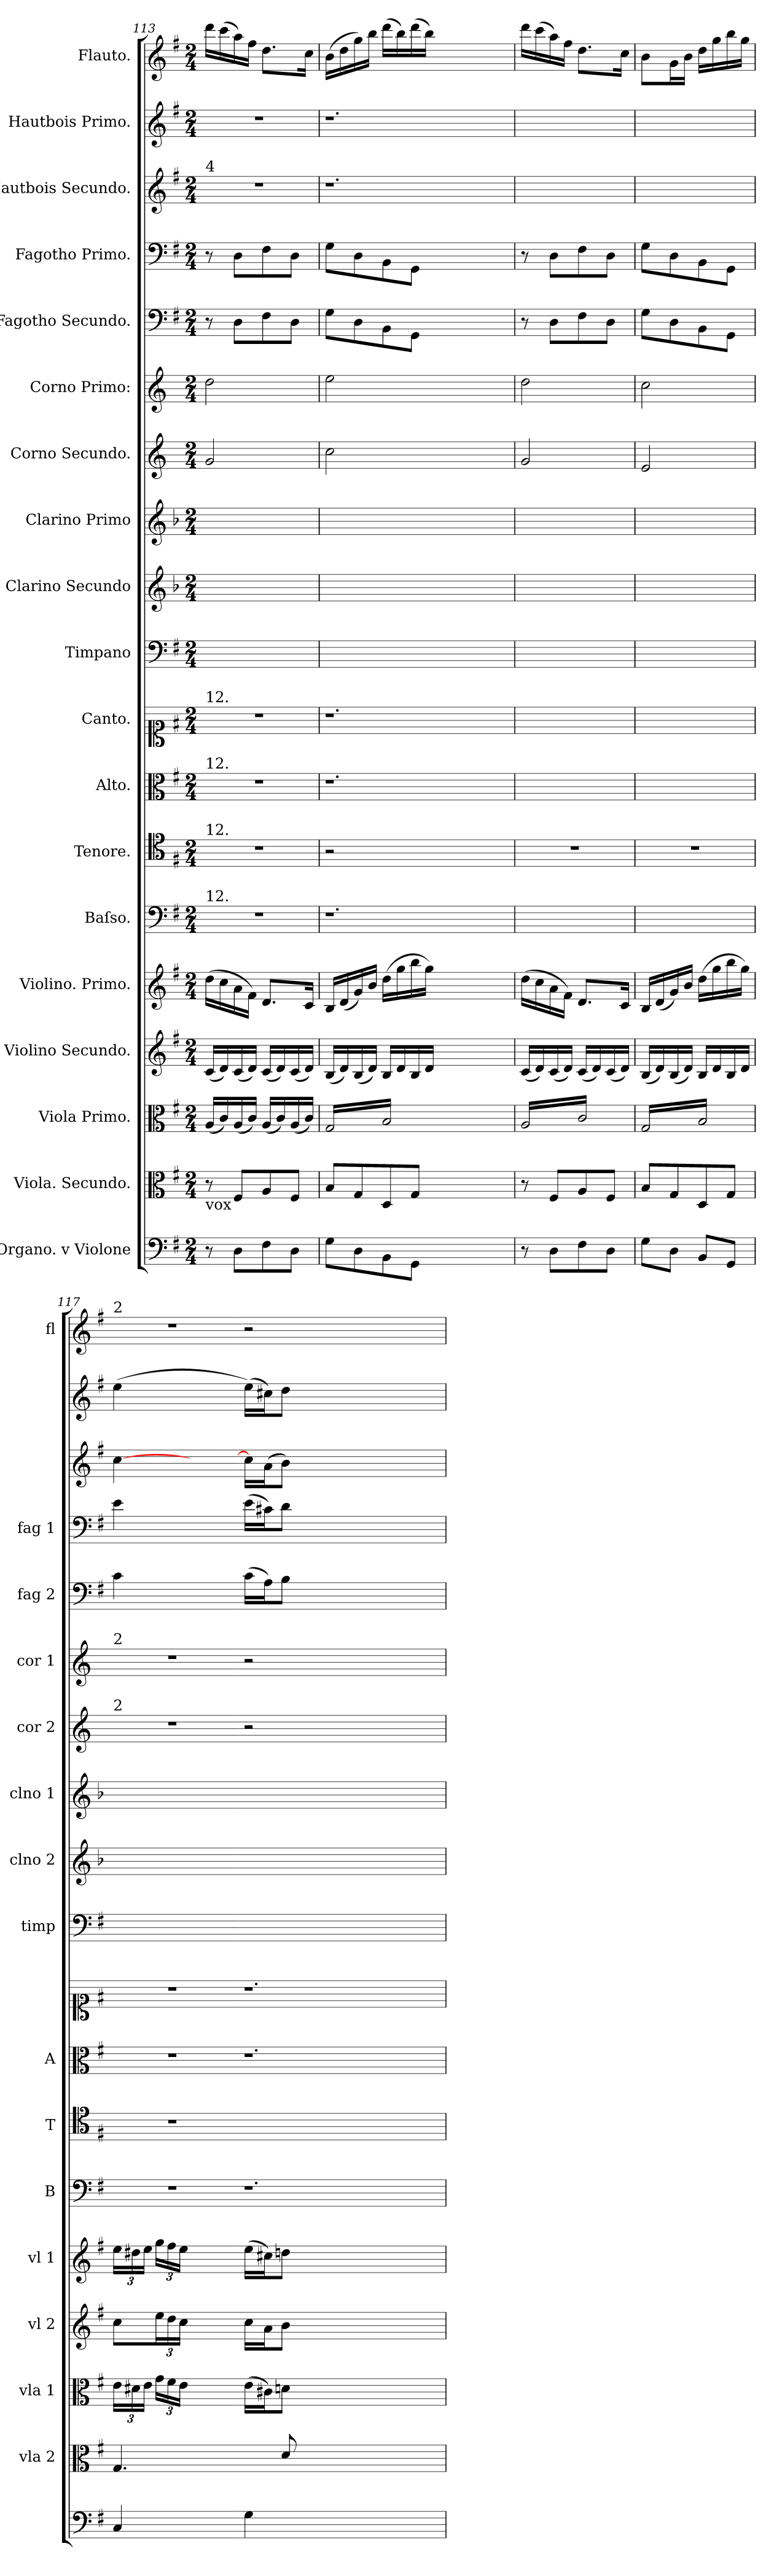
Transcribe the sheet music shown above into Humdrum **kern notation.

**kern	**kern	**dynam	**kern	**dynam	**kern	**dynam	**kern	**dynam	**kern	**kern	**kern	**kern	**kern	**kern	**kern	**kern	**dynam	**kern	**dynam	**kern	**dynam	**kern	**dynam	**kern	**dynam	**kern	**kern	**dynam
*part19	*part18	*part18	*part17	*part17	*part16	*part16	*part15	*part15	*part14	*part13	*part12	*part11	*part10	*part9	*part8	*part7	*part7	*part6	*part6	*part5	*part5	*part4	*part4	*part3	*part3	*part2	*part1	*part1
*staff19	*staff18	*staff18	*staff17	*staff17	*staff16	*staff16	*staff15	*staff15	*staff14	*staff13	*staff12	*staff11	*staff10	*staff9	*staff8	*staff7	*staff7	*staff6	*staff6	*staff5	*staff5	*staff4	*staff4	*staff3	*staff3	*staff2	*staff1	*staff1
*I"Organo. v Violone	*I"Viola. Secundo.	*	*I"Viola Primo.	*	*I"Violino Secundo.	*	*I"Violino. Primo.	*	*I"Baſso.	*I"Tenore.	*I"Alto.	*I"Canto.	*I"Timpano	*I"Clarino Secundo	*I"Clarino Primo	*I"Corno Secundo.	*	*I"Corno Primo:	*	*I"Fagotho Secundo.	*	*I"Fagotho Primo.	*	*I"Hautbois Secundo.	*	*I"Hautbois Primo.	*I"Flauto.	*
*	*I'vla 2	*	*I'vla 1	*	*I'vl 2	*	*I'vl 1	*	*I'B	*I'T	*I'A	*	*I'timp	*I'clno 2	*I'clno 1	*I'cor 2	*	*I'cor 1	*	*I'fag 2	*	*I'fag 1	*	*	*	*	*I'fl	*
*clefF4	*clefC3	*	*clefC3	*	*clefG2	*	*clefG2	*	*clefF4	*clefC4	*clefC3	*clefC1	*clefF4	*clefG2	*clefG2	*clefG2	*	*clefG2	*	*clefF4	*	*clefF4	*	*clefG2	*	*clefG2	*clefG2	*
*	*	*	*	*	*	*	*	*	*	*	*	*	*	*ITrd-1c-2	*ITrd-1c-2	*ITrd3c5	*	*ITrd3c5	*	*	*	*	*	*	*	*	*	*
*k[f#]	*k[f#]	*	*k[f#]	*	*k[f#]	*	*k[f#]	*	*k[f#]	*k[f#]	*k[f#]	*k[f#]	*k[f#]	*k[f#]	*k[f#]	*k[f#]	*	*k[f#]	*	*k[f#]	*	*k[f#]	*	*k[f#]	*	*k[f#]	*k[f#]	*
*G:	*G:	*	*G:	*	*G:	*	*G:	*	*G:	*G:	*G:	*G:	*G:	*G:	*G:	*G:	*	*G:	*	*	*	*	*	*G:	*	*G:	*G:	*
*M2/4	*M2/4	*	*M2/4	*	*M2/4	*	*M2/4	*	*M2/4	*M2/4	*M2/4	*M2/4	*M2/4	*M2/4	*M2/4	*M2/4	*	*M2/4	*	*M2/4	*	*M2/4	*	*M2/4	*	*M2/4	*M2/4	*
=113	=113	=113	=113	=113	=113	=113	=113	=113	=113	=113	=113	=113	=113	=113	=113	=113	=113	=113	=113	=113	=113	=113	=113	=113	=113	=113	=113	=113
!	!	!	!	!	!	!	!	!	!	!	!	!	!	!	!	!	!	!	!	!	!	!	!	!LO:TX:a:t=4	!	!	!	!
!	!	!	!	!	!	!	!	!	!	!	!	!LO:TX:a:t=12.	!	!	!	!	!	!	!	!	!	!	!	!	!	!	!	!
!	!	!	!	!	!	!	!	!	!	!	!LO:TX:a:t=12.	!	!	!	!	!	!	!	!	!	!	!	!	!	!	!	!	!
!	!	!	!	!	!	!	!	!	!	!LO:TX:a:t=12.	!	!	!	!	!	!	!	!	!	!	!	!	!	!	!	!	!	!
!	!	!	!	!	!	!	!	!	!LO:TX:a:t=12.	!	!	!	!	!	!	!	!	!	!	!	!	!	!	!	!	!	!	!
!	!LO:TX:b:t=vox	!	!	!	!	!	!	!	!	!	!	!	!	!	!	!	!	!	!	!	!	!	!	!	!	!	!	!
!	!	!LO:DY:b:rj	!	!LO:DY:a	!	!LO:DY:a	!	!LO:DY:b	!	!	!	!	!	!	!	!	!LO:DY:b	!	!LO:DY:b	!	!	!	!	!	!	!	!	!LO:DY:b
8r	8r	p&colon;	(16A/LL	p&colon;	(16c/LL	pia	(16dd\LL	pia&colon;	2r	2r	2r	2r	2ryy	2ryy	2ryy	2d/	pia	2a\	pio	8r	.	8r	.	2r	.	2r	16ddd\LL	pia
.	.	.	16c/)	.	16d/)	.	16cc\	.	.	.	.	.	.	.	.	.	.	.	.	.	.	.	.	.	.	.	(16ccc\	.
!	!	!	!	!	!	!	!	!	!	!	!	!	!	!	!	!	!	!	!	!	!LO:DY:a	!	!LO:DY:a	!	!	!	!	!
8D\L	8F#/L	.	(16A/	.	(16c/	.	16a\	.	.	.	.	.	.	.	.	.	.	.	.	8D\L	Piano	8D\L	Piano	.	.	.	16aa\)	.
.	.	.	16c/JJ)	.	16d/JJ)	.	16f#\JJ)	.	.	.	.	.	.	.	.	.	.	.	.	.	.	.	.	.	.	.	16ff#\JJ	.
8F#\	8A/	.	(16A/LL	.	(16c/LL	.	8.d/L	.	.	.	.	.	.	.	.	.	.	.	.	8F#\	.	8F#\	.	.	.	.	8.dd\L	.
.	.	.	16c/)	.	16d/)	.	.	.	.	.	.	.	.	.	.	.	.	.	.	.	.	.	.	.	.	.	.	.
8D\J	8F#/J	.	(16A/	.	(16c/	.	.	.	.	.	.	.	.	.	.	.	.	.	.	8D\J	.	8D\J	.	.	.	.	.	.
.	.	.	16c/JJ)	.	16d/JJ)	.	16c/Jk	.	.	.	.	.	.	.	.	.	.	.	.	.	.	.	.	.	.	.	16cc\Jk	.
=114	=114	=114	=114	=114	=114	=114	=114	=114	=114	=114	=114	=114	=114	=114	=114	=114	=114	=114	=114	=114	=114	=114	=114	=114	=114	=114	=114	=114
*	*	*	*tremolo	*	*	*	*	*	*	*	*	*	*	*	*	*	*	*	*	*	*	*	*	*	*	*	*	*
8G\L	8B/L	.	(16G/LL	.	(16B/LL	.	16B/LL	.	1.r	2r	1.r	1.r	2ryy	2ryy	2ryy	2g\	.	2b\	.	8G\L	.	8G\L	.	1.r	.	1.r	(16b\LL	.
.	.	.	16B/)	.	16d/)	.	(16d/	.	.	.	.	.	.	.	.	.	.	.	.	.	.	.	.	.	.	.	16dd\	.
8D\	8G/	.	16G/	.	(16B/	.	16g/)	.	.	.	.	.	.	.	.	.	.	.	.	8D\	.	8D\	.	.	.	.	16gg\)	.
.	.	.	16B/)	.	16d/JJ)	.	16b/JJ	.	.	.	.	.	.	.	.	.	.	.	.	.	.	.	.	.	.	.	16bb\JJ	.
8BB\	8D/	.	16G/	.	16B/LL	.	(16dd\LL	.	.	.	.	.	.	.	.	.	.	.	.	8BB\	.	8BB\	.	.	.	.	(16ddd\LL	.
.	.	.	16B/)	.	16d/	.	16gg\	.	.	.	.	.	.	.	.	.	.	.	.	.	.	.	.	.	.	.	16bb\)	.
8GG\J	8G/J	.	16G/	.	16B/	.	16bb\	.	.	.	.	.	.	.	.	.	.	.	.	8GG\J	.	8GG\J	.	.	.	.	(16ddd\	.
.	.	.	16B/)JJ	.	16d/JJ	.	16gg\JJ)	.	.	.	.	.	.	.	.	.	.	.	.	.	.	.	.	.	.	.	16bb\JJ)	.
1ryy	1ryy	.	1ryy	.	1ryy	.	1ryy	.	.	1ryy	.	.	1ryy	1ryy	1ryy	1ryy	.	1ryy	.	1ryy	.	1ryy	.	.	.	.	1ryy	.
.	.	.	.	.	.	.	.	.	.	.	.	.	.	.	.	.	.	.	.	.	.	.	.	.	.	.	.	.
.	.	.	.	.	.	.	.	.	.	.	.	.	.	.	.	.	.	.	.	.	.	.	.	.	.	.	.	.
.	.	.	.	.	.	.	.	.	.	.	.	.	.	.	.	.	.	.	.	.	.	.	.	.	.	.	.	.
=115	=115	=115	=115	=115	=115	=115	=115	=115	=115	=115	=115	=115	=115	=115	=115	=115	=115	=115	=115	=115	=115	=115	=115	=115	=115	=115	=115	=115
8r	8r	.	(16A/LL	.	(16c/LL	.	(16dd\LL	.	2ryy	2r	2ryy	2ryy	2ryy	2ryy	2ryy	2d/	.	2a\	.	8r	.	8r	.	2ryy	.	2ryy	16ddd\LL	.
.	.	.	16c/)	.	16d/)	.	16cc\	.	.	.	.	.	.	.	.	.	.	.	.	.	.	.	.	.	.	.	(16ccc\	.
8D\L	8F#/L	.	16A/	.	(16c/	.	16a\	.	.	.	.	.	.	.	.	.	.	.	.	8D\L	.	8D\L	.	.	.	.	16aa\)	.
.	.	.	16c/)	.	16d/JJ)	.	16f#\JJ)	.	.	.	.	.	.	.	.	.	.	.	.	.	.	.	.	.	.	.	16ff#\JJ	.
8F#\	8A/	.	16A/	.	(16c/LL	.	8.d/L	.	.	.	.	.	.	.	.	.	.	.	.	8F#\	.	8F#\	.	.	.	.	8.dd\L	.
.	.	.	16c/)	.	16d/)	.	.	.	.	.	.	.	.	.	.	.	.	.	.	.	.	.	.	.	.	.	.	.
8D\J	8F#/J	.	16A/	.	(16c/	.	.	.	.	.	.	.	.	.	.	.	.	.	.	8D\J	.	8D\J	.	.	.	.	.	.
.	.	.	16c/)JJ	.	16d/JJ)	.	16c/Jk	.	.	.	.	.	.	.	.	.	.	.	.	.	.	.	.	.	.	.	16cc\Jk	.
=116	=116	=116	=116	=116	=116	=116	=116	=116	=116	=116	=116	=116	=116	=116	=116	=116	=116	=116	=116	=116	=116	=116	=116	=116	=116	=116	=116	=116
8G\L	8B/L	.	(16G/LL	.	(16B/LL	.	16B/LL	.	2ryy	2r	2ryy	2ryy	2ryy	2ryy	2ryy	2B/	.	2g\	.	8G\L	.	8G\L	.	2ryy	.	2ryy	8b\L	.
.	.	.	16B/)	.	16d/)	.	(16d/	.	.	.	.	.	.	.	.	.	.	.	.	.	.	.	.	.	.	.	.	.
8D\J	8G/	.	16G/	.	(16B/	.	16g/)	.	.	.	.	.	.	.	.	.	.	.	.	8D\	.	8D\	.	.	.	.	16g\L	.
.	.	.	16B/)	.	16d/JJ)	.	16b/JJ	.	.	.	.	.	.	.	.	.	.	.	.	.	.	.	.	.	.	.	16b\JJ	.
8BB/L	8D/	.	16G/	.	16B/LL	.	(16dd\LL	.	.	.	.	.	.	.	.	.	.	.	.	8BB\	.	8BB\	.	.	.	.	16dd\LL	.
.	.	.	16B/)	.	16d/	.	16gg\	.	.	.	.	.	.	.	.	.	.	.	.	.	.	.	.	.	.	.	16gg\	.
8GG/J	8G/J	.	16G/	.	16B/	.	16bb\	.	.	.	.	.	.	.	.	.	.	.	.	8GG\J	.	8GG\J	.	.	.	.	16bb\	.
.	.	.	16B/)JJ	.	16d/JJ	.	16gg\JJ)	.	.	.	.	.	.	.	.	.	.	.	.	.	.	.	.	.	.	.	16gg\JJ	.
*	*	*	*Xtremolo	*	*	*	*	*	*	*	*	*	*	*	*	*	*	*	*	*	*	*	*	*	*	*	*	*
=117	=117	=117	=117	=117	=117	=117	=117	=117	=117	=117	=117	=117	=117	=117	=117	=117	=117	=117	=117	=117	=117	=117	=117	=117	=117	=117	=117	=117
!	!	!	!	!	!	!	!	!	!	!	!	!	!	!	!	!	!	!	!	!	!	!	!	!	!	!	!LO:TX:a:t=2	!
!	!	!	!	!	!	!	!	!	!	!	!	!	!	!	!	!	!	!LO:TX:a:t=2	!	!	!	!	!	!	!	!	!	!
!	!	!	!	!	!	!	!	!	!	!	!	!	!	!	!	!LO:TX:a:t=2	!	!	!	!	!	!	!	!	!	!	!	!
!	!	!	!	!LO:DY:a	!	!LO:DY:b	!	!LO:DY:b	!	!	!	!	!	!	!	!	!	!	!	!	!LO:DY:a	!	!	!	!LO:DY:b:rj	!	!	!
4C/	4.G/	.	24e\LL	for	8cc\L	for.	24ee\LL	for.	2r	2r	2r	2r	2ryy	2ryy	2ryy	2r	.	2r	.	4c\	forte	4e\	.	[4cc\	for.	(4ee\	2r	.
.	.	.	24d#X\	.	.	.	24dd#X\	.	.	.	.	.	.	.	.	.	.	.	.	.	.	.	.	.	.	.	.	.
.	.	.	.	.	.	.	.	.	.	.	.	.	.	.	.	.	.	.	.	.	.	.	.	.	.	.	.	.
.	.	.	24e\JJ	.	.	.	24ee\JJ	.	.	.	.	.	.	.	.	.	.	.	.	.	.	.	.	.	.	.	.	.
.	.	.	24g\LL	.	24ee\L	.	24gg\LL	.	.	.	.	.	.	.	.	.	.	.	.	.	.	.	.	.	.	.	.	.
.	.	.	24f#\	.	24dd\	.	24ff#\	.	.	.	.	.	.	.	.	.	.	.	.	.	.	.	.	.	.	.	.	.
.	.	.	.	.	.	.	.	.	.	.	.	.	.	.	.	.	.	.	.	.	.	.	.	.	.	.	.	.
.	.	.	24e\JJ	.	24cc\JJ	.	24ee\JJ	.	.	.	.	.	.	.	.	.	.	.	.	.	.	.	.	.	.	.	.	.
4ryy	.	.	4ryy	.	4ryy	.	4ryy	.	.	.	.	.	.	.	.	.	.	.	.	4ryy	.	4ryy	.	4ryy	.	4ryy	.	.
.	8ryy	.	.	.	.	.	.	.	.	.	.	.	.	.	.	.	.	.	.	.	.	.	.	.	.	.	.	.
=-	=-	=-	=-	=-	=-	=-	=-	=-	=-	=-	=-	=-	=-	=-	=-	=-	=-	=-	=-	=-	=-	=-	=-	=-	=-	=-	=-	=-
!	!	!	!	!	!	!	!	!	!	!	!	!	!	!	!	!	!	!	!	!	!	!	!LO:DY:a	!	!	!	!	!
4G\	8ryy	.	(16e\LL	.	16cc\LL	.	(16ee\LL	.	1.r	1.ryy	1.r	1.r	1.ryy	1.ryy	1.ryy	2r	.	2r	.	(16c\LL	.	(16e\LL	forte	16cc\LL]	.	(16ee\LL)	2r	.
.	.	.	16c#X\J)	.	16a\J	.	16cc#X\J)	.	.	.	.	.	.	.	.	.	.	.	.	16A\J)	.	16c#X\J)	.	(16a\J	.	16cc#X\J)	.	.
!	!	!LO:DY:b	!	!	!	!	!	!	!	!	!	!	!	!	!	!	!	!	!	!	!	!	!	!	!	!	!	!
.	8d/	for	8dn\J	.	8b\J	.	8ddn\J	.	.	.	.	.	.	.	.	.	.	.	.	8B\J	.	8d\J	.	8b\J)	.	8dd\J	.	.
1ryy	1ryy	.	1ryy	.	1ryy	.	1ryy	.	.	.	.	.	.	.	.	.	.	.	.	1ryy	.	1ryy	.	1ryy	.	1ryy	.	.
.	.	.	.	.	.	.	.	.	.	.	.	.	.	.	.	1ryy	.	1ryy	.	.	.	.	.	.	.	.	1ryy	.
4ryy	4ryy	.	4ryy	.	4ryy	.	4ryy	.	.	.	.	.	.	.	.	.	.	.	.	4ryy	.	4ryy	.	4ryy	.	4ryy	.	.
=	=	=	=	=	=	=	=	=	=	=	=	=	=	=	=	=	=	=	=	=	=	=	=	=	=	=	=	=
*-	*-	*-	*-	*-	*-	*-	*-	*-	*-	*-	*-	*-	*-	*-	*-	*-	*-	*-	*-	*-	*-	*-	*-	*-	*-	*-	*-	*-
